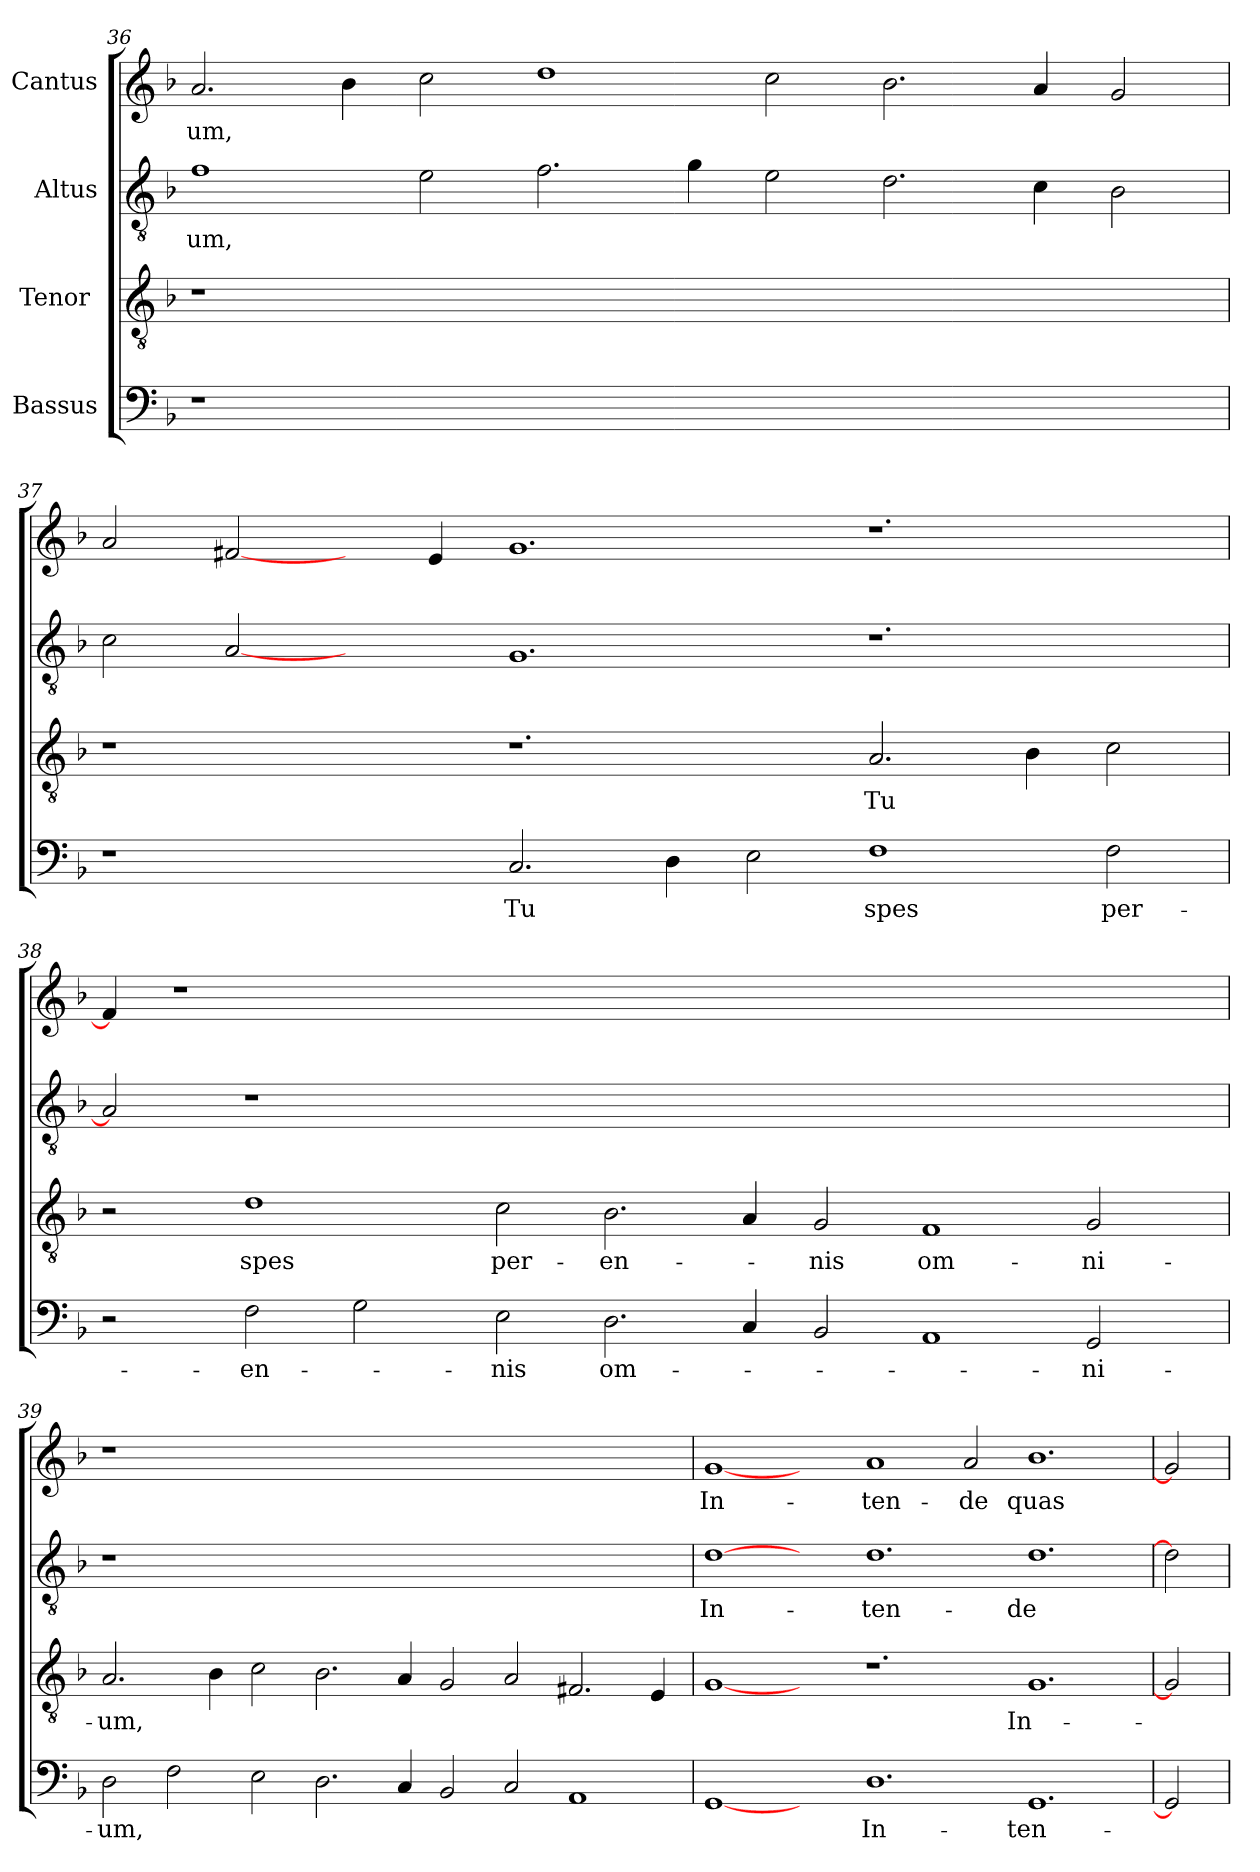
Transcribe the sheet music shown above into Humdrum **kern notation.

**kern	**text	**kern	**text	**kern	**text	**kern	**text
*part4	*part4	*part3	*part3	*part2	*part2	*part1	*part1
*staff4	*staff4	*staff3	*staff3	*staff2	*staff2	*staff1	*staff1
*I"Bassus	*	*I"Tenor 	*	*I"Altus	*	*I"Cantus	*
!!LO:LB:g=z
*clefF4	*	*clefGv2	*	*clefGv2	*	*clefG2	*
*k[b-]	*	*k[b-]	*	*k[b-]	*	*k[b-]	*
*F:	*	*F:	*	*F:	*	*F:	*
=36	=36	=36	=36	=36	=36	=36	=36
1r	.	1r	.	1f\	-um,	2.a/	-um,
.	.	.	.	.	.	4b-\	.
2%7ryy	.	2%7ryy	.	2e\	.	2cc\	.
.	.	.	.	2.f\	.	1dd\	.
.	.	.	.	4g\	.	.	.
.	.	.	.	2e\	.	2cc\	.
.	.	.	.	2.d\	.	2.b-\	.
.	.	.	.	4c\	.	4a/	.
.	.	.	.	2B-\	.	2g/	.
=37	=37	=37	=37	=37	=37	=37	=37
1r	.	1r	.	2c\	.	2a/	.
.	.	.	.	[2A/	.	[2f#X/	.
2ryy	.	2ryy	.	2ryy	.	4ryy	.
.	.	.	.	.	.	4e/	.
2.C/	Tu	1.r	.	1.G/	.	1.g/	.
4D\	.	.	.	.	.	.	.
2E\	.	.	.	.	.	.	.
1F\	spes	2.A/	Tu	1.r	.	1.r	.
.	.	4B-\	.	.	.	.	.
2F\	per-	2c\	.	.	.	.	.
=38	=38	=38	=38	=38	=38	=38	=38
2r	.	2r	.	2A/]	.	4f#/]	.
.	.	.	.	.	.	1r	.
2F\	-en-	1d\	spes	1r	.	.	.
2G\	.	.	.	.	.	.	.
.	.	.	.	.	.	2%7ryy	.
2E\	-nis	2c\	per-	2%7ryy	.	.	.
2.D\	om-	2.B-\	-en-	.	.	.	.
4C/	.	4A/	.	.	.	.	.
2BB-/	.	2G/	-nis	.	.	.	.
1AA/	.	1F/	om-	.	.	.	.
2GG/	-ni-	2G/	-ni-	.	.	.	.
.	.	.	.	.	.	4ryy	.
=39	=39	=39	=39	=39	=39	=39	=39
2D\	-um,	2.A/	-um,	1r	.	1r	.
2F\	.	.	.	.	.	.	.
.	.	4B-\	.	.	.	.	.
2E\	.	2c\	.	2%7ryy	.	2%7ryy	.
2.D\	.	2.B-\	.	.	.	.	.
4C/	.	4A/	.	.	.	.	.
2BB-/	.	2G/	.	.	.	.	.
2C/	.	2A/	.	.	.	.	.
1AA/	.	2.F#X/	.	.	.	.	.
.	.	4E/	.	.	.	.	.
!!LO:PB:g=z
=40	=40	=40	=40	=40	=40	=40	=40
[1GG/	.	[1G/	.	[1d\	In-	[1g/	In-
2ryy	.	2ryy	.	2ryy	.	2ryy	.
1.D\	In-	1.r	.	1.d\	-ten-	1a/	-ten-
.	.	.	.	.	.	2a/	-de
1.GG/	-ten-	1.G/	In-	1.d\	-de	1.b-\	quas
=41	=41	=41	=41	=41	=41	=41	=41
2GG/]	.	2G/]	.	2d\]	.	2g/]	.
=	=	=	=	=	=	=	=
*-	*-	*-	*-	*-	*-	*-	*-
